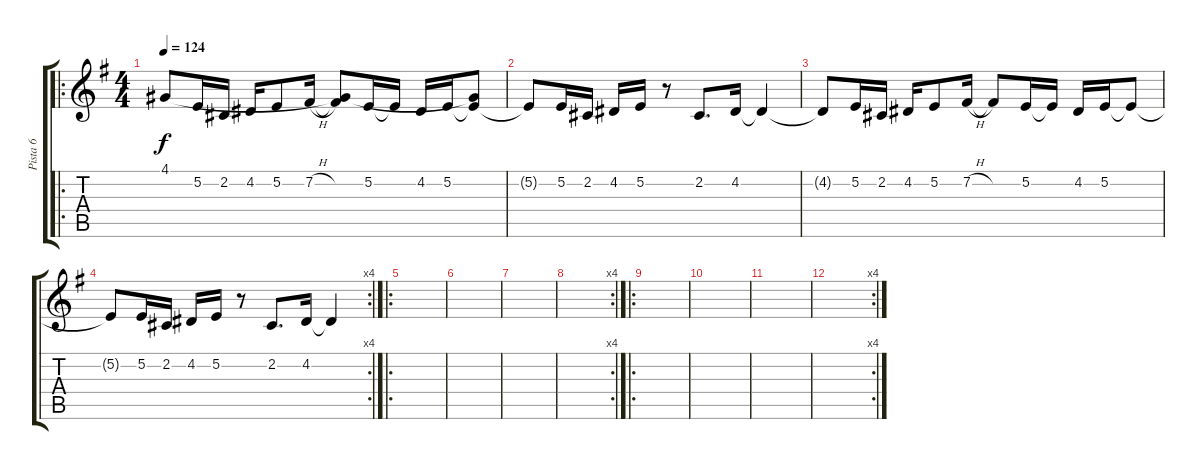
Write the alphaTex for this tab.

\track ("Pista 6" "Pista 6") {instrument tenorsax}
\staff {score tabs}
\tuning (E4 B3 G3 D3 A2 E2) {hide}
\ro
\ts (4 4)
\tempo 124
\clef g2
\ks g
4.1{t}.8{dy f} 5.2.16 2.2.16 4.2.16 5.2.8 7.2{h}.16 (4.1{t} 7.2{t}).8 5.2.16 5.2{t}.16 4.2.16 5.2.16 (4.1{t} 5.2{t}).8 |
5.2{t}.8 5.2.16 2.2.16 4.2.16 5.2.16 r.8 2.2.8{d} 4.2.16 4.2{t}.4 |
4.2{t}.8 5.2.16 2.2.16 4.2.16 5.2.8 7.2{h}.16 7.2{t}.8 5.2.16 5.2{t}.16 4.2.16 5.2.16 5.2{t}.8 |
\rc 4
5.2{t}.8 5.2.16 2.2.16 4.2.16 5.2.16 r.8 2.2.8{d} 4.2.16 4.2{t}.4 |
\ro
|
|
|
\rc 4
|
\ro
|
|
|
\rc 4
